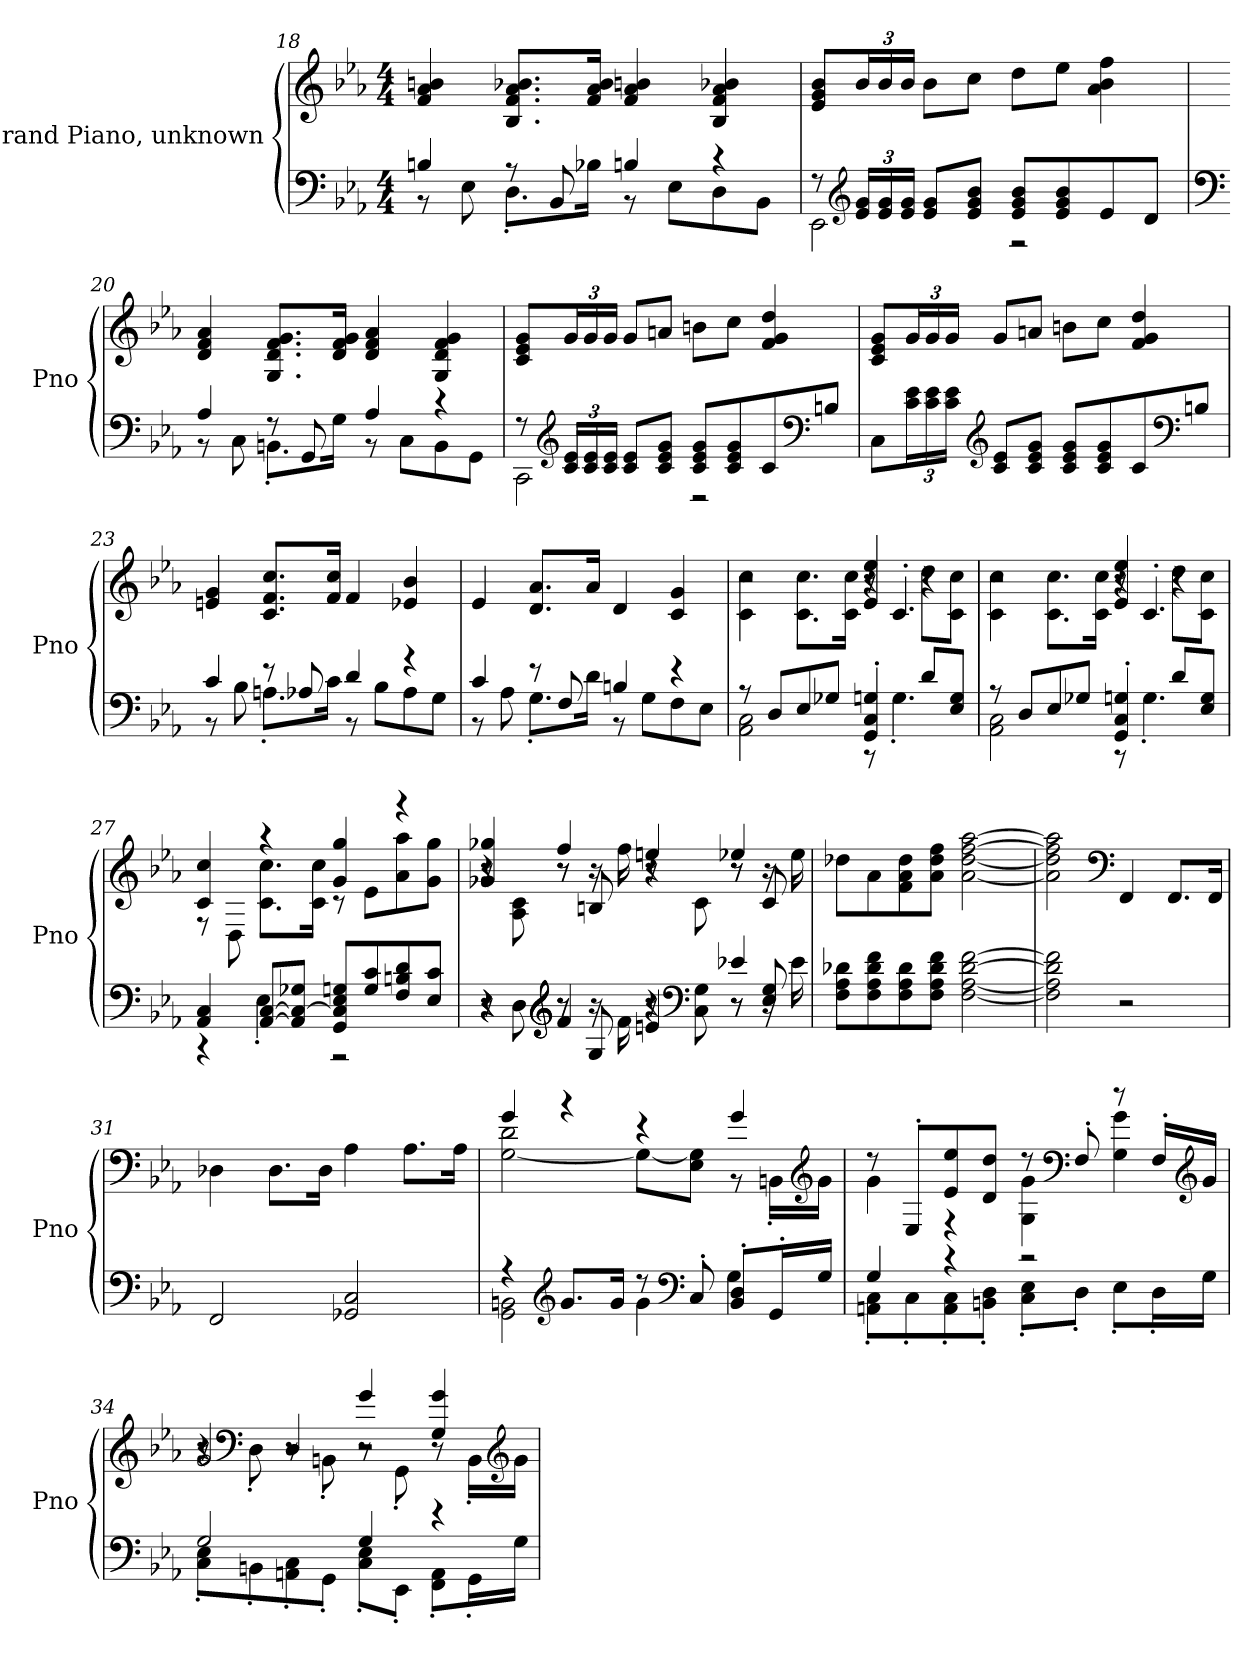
**kern	**kern
*part1	*part1
*staff2	*staff1
*I"Grand Piano, unknown	*
*I'Pno	*
*clefF4	*clefG2
*k[b-e-a-]	*k[b-e-a-]
*M4/4	*M4/4
=18	=18
*^	*
4Bn/	8r	4f/ 4a-/ 4bn/
.	8E-\	.
8r	8.D'\L	8.B-/ 8.f/ 8.a-/ 8.b-X/L
8BB-/	.	.
.	16B-X\Jk	16f/ 16a-/ 16b-/Jk
4Bn/	8r	4f/ 4a-/ 4bn/
.	8E-\L	.
4r	8D\	4B-/ 4f/ 4a-/ 4b-X/
.	8BB-\J	.
=19	=19	=19
8r	2EE-\	8e-/ 8g/ 8b-/L
*clefG2	*	*
*Xbrackettup	*	*Xbrackettup
24e-/ 24g/LL	.	24b-/L
24e-/ 24g/	.	24b-/
24e-/ 24g/JJ	.	24b-/JJ
8e-/ 8g/L	.	8b-\L
8e-/ 8g/ 8b-/J	.	8cc\J
8e-/ 8g/ 8b-/L	2r	8dd\L
8e-/ 8g/ 8b-/	.	8ee-\J
8e-/	.	4a-\ 4b-\ 4ff\
8d/J	.	.
!!LO:PB:g=z
=20	=20	=20
*clefF4	*	*
4A-/	8r	4d/ 4f/ 4a-/
.	8C\	.
8r	8.BBn'\L	8.G/ 8.d/ 8.f/ 8.g/L
8GG/	.	.
.	16G\Jk	16d/ 16f/ 16g/Jk
4A-/	8r	4d/ 4f/ 4a-/
.	8C\L	.
4r	8BB\	4G/ 4d/ 4f/ 4g/
.	8GG\J	.
=21	=21	=21
8r	2CC\	8c/ 8e-/ 8g/L
*clefG2	*	*
24c/ 24e-/LL	.	24g/L
24c/ 24e-/	.	24g/
24c/ 24e-/JJ	.	24g/JJ
8c/ 8e-/L	.	8g/L
8c/ 8e-/ 8g/J	.	8an/J
8c/ 8e-/ 8g/L	2r	8bn\L
8c/ 8e-/ 8g/	.	8cc\J
8c/	.	4f/ 4g/ 4dd/
*clefF4	*	*
8Bn/J	.	.
*v	*v	*
!!LO:LB:g=z
=22	=22
8C\L	8c/ 8e-/ 8g/L
24c\ 24e-\L	24g/L
24c\ 24e-\	24g/
24c\ 24e-\JJ	24g/JJ
*clefG2	*
8c/ 8e-/L	8g/L
8c/ 8e-/ 8g/J	8an/J
8c/ 8e-/ 8g/L	8bn\L
8c/ 8e-/ 8g/	8cc\J
8c/	4f/ 4g/ 4dd/
*clefF4	*
8Bn/J	.
=23	=23
*^	*
4c/	8r	4en/ 4g/
.	8B-\	.
8r	8.An'\L	8.c/ 8.f/ 8.cc/L
8A-X/	.	.
.	16c\Jk	16f/ 16cc/Jk
4d/	8r	4f/
.	8B-\L	.
4r	8A-\	4e-X/ 4b-/
.	8G\J	.
=24	=24	=24
4c/	8r	4e-/
.	8A-\	.
8r	8.G'\L	8.d/ 8.a-/L
8F/	.	.
.	16d\Jk	16a-/Jk
4Bn/	8r	4d/
.	8G\L	.
4r	8F\	4c/ 4g/
.	8E-\J	.
!!LO:LB:g=z
=25	=25	=25
*	*	*^
*	*	*	*^
8r	2AA-\ 2C\	2r	4c\ 4cc\	2r
8D/L	.	.	.	.
8E-/	.	.	8.c\ 8.cc\L	.
8G-X/J	.	.	.	.
.	.	.	16c\ 16cc\Jk	.
4GG/' 4C/' 4Gn/'	8r	4e-/ 4ee-/	4r	8r
.	4.G'\	.	.	4.c'/
8d/L	.	4r	8dd\L	.
8E-/ 8G/J	.	.	8c\ 8cc\J	.
=26	=26	=26	=26	=26
8r	2AA-\ 2C\	2r	4c\ 4cc\	2r
8D/L	.	.	.	.
8E-/	.	.	8.c\ 8.cc\L	.
8G-X/J	.	.	.	.
.	.	.	16c\ 16cc\Jk	.
4GG/' 4C/' 4Gn/'	8r	4e-/ 4ee-/	4r	8r
.	4.G'\	.	.	4.c'/
8d/L	.	4r	8dd\L	.
8E-/ 8G/J	.	.	8c\ 8cc\J	.
*	*	*	*v	*v
=27	=27	=27	=27
4AA-/ 4C/	4r	4c/ 4cc/	8r
.	.	.	8D\
[8AA-/ [8C/L	4E-'\	4r	8.c\ 8.cc\L
8AA-/] 8C/_ 8G-X/J	.	.	.
.	.	.	16c\ 16cc\Jk
8GG/ 8C/] 8E-/ 8Gn/L	2r	4g/ 4gg/	8r
8G/ 8c/	.	.	8e-\L
8F/ 8Bn/ 8d/	.	4r	8a-\ 8aa-\
8E-/ 8c/J	.	.	8g\ 8gg\J
!!LO:LB:g=z
=28	=28	=28	=28
*	*^	*	*^
4r	8r	4r	4g-X/ 4gg-X/	8r	4r
.	8D\	.	.	8A-\ 8c\	.
*clefG2	*	*	*	*	*
4f/	8r	8r	4ff/	8r	8r
.	16r	8G/	.	16r	8Bn/
.	16f\	.	.	16ff\	.
4en/	8r	4r	4een/	8r	4r
*clefF4	*	*	*	*	*
.	8C\ 8G\	.	.	8c\	.
4e-X/	8r	8r	4ee-X/	8r	8r
.	16r	8E-/ 8G/	.	16r	8c/
.	16e-\	.	.	16ee-\	.
*v	*v	*v	*	*	*
*	*v	*v	*v
=29	=29
8F\ 8A-\ 8d-X\L	8dd-X\L
8F\ 8A-\ 8d-\ 8f\	8a-\
8F\ 8A-\ 8d-\	8f\ 8a-\ 8dd-\
8F\ 8A-\ 8d-\ 8f\J	8a-\ 8dd-\ 8ff\J
[2F\ [2A-\ [2d-\ [2f\	[2a-\ [2dd-\ [2ff\ [2aa-\
=30	=30
2F\] 2A-\] 2d-\] 2f\]	2a-\] 2dd-\] 2ff\] 2aa-\]
*	*clefF4
2r	4FF/
.	8.FF/L
.	16FF/Jk
=31	=31
2FF/	4D-X\
.	8.D-\L
.	16D-\Jk
2GG-X/ 2C/	4A-\
.	8.A-\L
.	16A-\Jk
!!LO:LB:g=z
=32	=32
*^	*^
4r	2GG\ 2BBn\	4g/	[2G\ 2d\
*clefG2	*	*	*
8.g/L	.	4r	.
16g/Jk	.	.	.
8r	4g\	4r	8G\L_
*clefF4	*	*	*
8C'/	.	.	8E-\ 8G\]J
8BB/' 8D/'L	4G\	4g/	8r
16GG'/L	.	.	16BBn'\LL
*	*	*clefG2	*
16G/JJ	.	.	16g\JJ
=33	=33	=33	=33
4G/	8AAn\' 8C\'L	8r	4g\
.	8C'\	8E-'/L	.
4r	8AA\' 8C\'	8e-/ 8ee-/	4r
.	8BBn\' 8D\'J	8d/ 8dd/J	.
2r	8C\' 8E-\'L	8r	4G\ 4g\
*	*	*clefF4	*
.	8D'\J	8F'/	.
.	8E-'\L	8r	4G\ 4g\
.	16D'\L	16F'/LL	.
*	*	*clefG2	*
.	16G\JJ	16g/JJ	.
=34	=34	=34	=34
*	*	*	*^
2G/	8C\' 8E-\'L	2g/	8r	4r
*	*	*clefF4	*	*
.	8BBn'\	.	8D'\	.
.	8AAn\' 8C\'	.	8r	4D/
.	8GG'\J	.	8BBn'\	.
4G/	8C\' 8E-\'L	4g/	8r	2r
.	8EE-'\J	.	8GG'\	.
4r	8FF\' 8AA\'L	4G/ 4g/	8r	.
.	16GG'\L	.	16BB'\LL	.
*	*	*clefG2	*	*
.	16G\JJ	.	16g\JJ	.
*v	*v	*	*	*
*	*v	*v	*v
=	=
*-	*-
